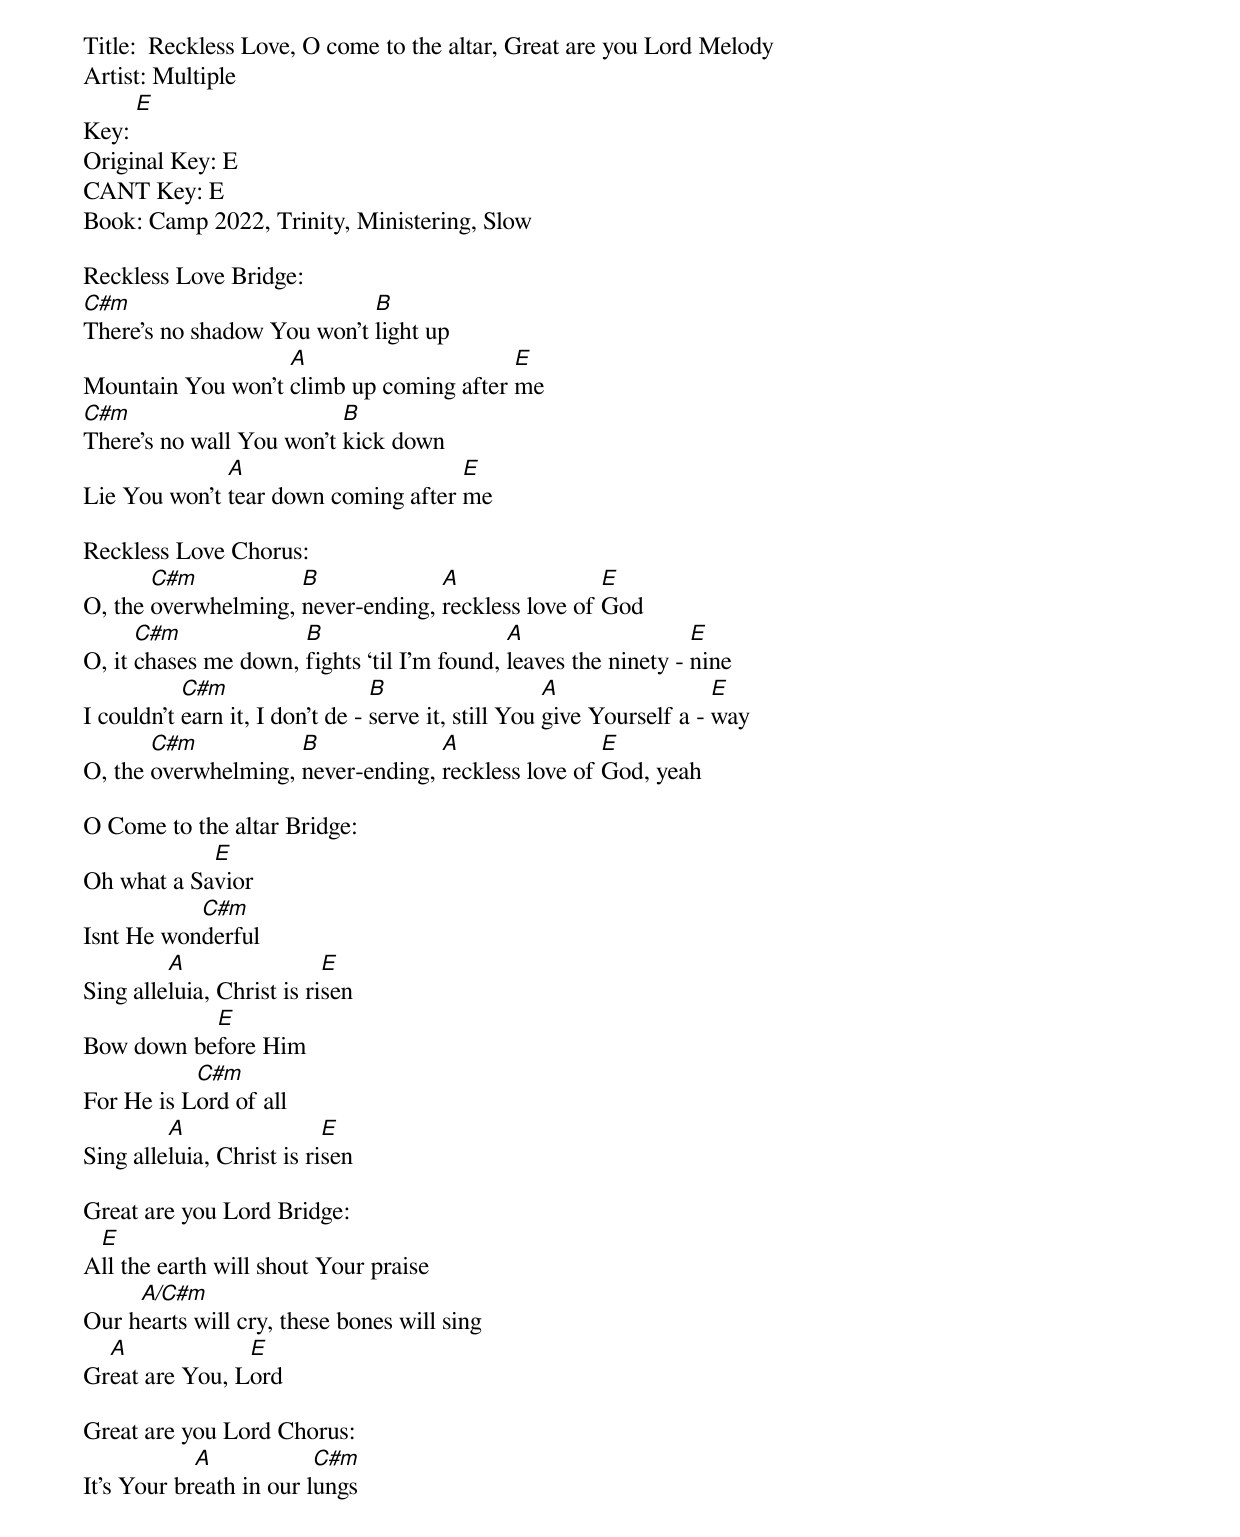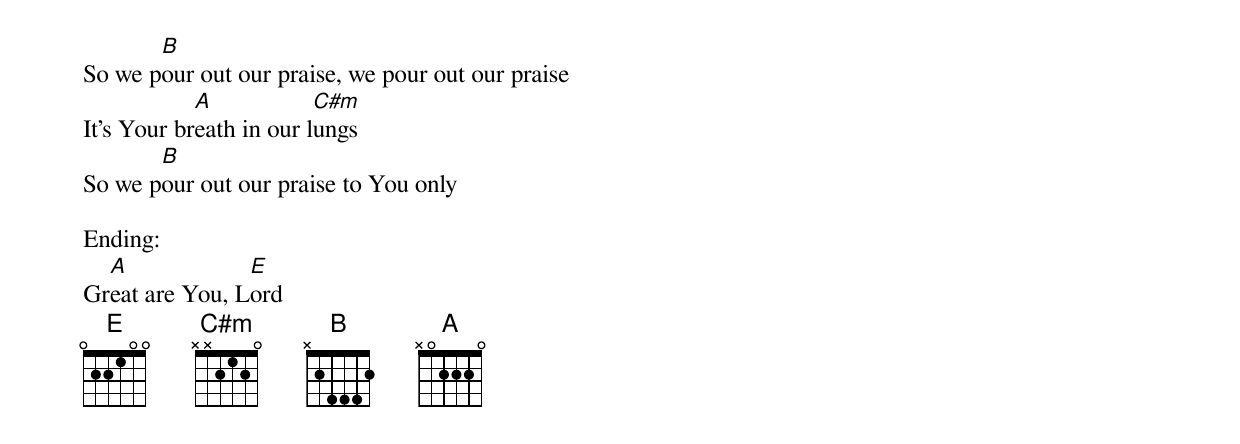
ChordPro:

Title:  Reckless Love, O come to the altar, Great are you Lord Melody
Artist: Multiple
Key: [E]
Original Key: E
CANT Key: E
Book: Camp 2022, Trinity, Ministering, Slow

Reckless Love Bridge:
[C#m]There’s no shadow You won’t [B]light up
Mountain You won’t [A]climb up coming after [E]me
[C#m]There’s no wall You won’t [B]kick down
Lie You won’t [A]tear down coming after [E]me

Reckless Love Chorus:
O, the [C#m]overwhelming, [B]never-ending, [A]reckless love of [E]God
O, it [C#m]chases me down, [B]fights ‘til I’m found, [A]leaves the ninety - [E]nine
I couldn’t [C#m]earn it, I don’t de - [B]serve it, still You [A]give Yourself a - [E]way
O, the [C#m]overwhelming, [B]never-ending, [A]reckless love of [E]God, yeah

O Come to the altar Bridge:
Oh what a Sa[E]vior
Isnt He won[C#m]derful
Sing alle[A]luia, Christ is ri[E]sen
Bow down be[E]fore Him
For He is L[C#m]ord of all
Sing alle[A]luia, Christ is ri[E]sen

Great are you Lord Bridge:
A[E]ll the earth will shout Your praise
Our h[A/C#m]earts will cry, these bones will sing
Gr[A]eat are You, L[E]ord

Great are you Lord Chorus:
It's Your br[A]eath in our l[C#m]ungs
So we p[B]our out our praise, we pour out our praise
It's Your br[A]eath in our l[C#m]ungs
So we p[B]our out our praise to You only

Ending:
Gr[A]eat are You, L[E]ord
